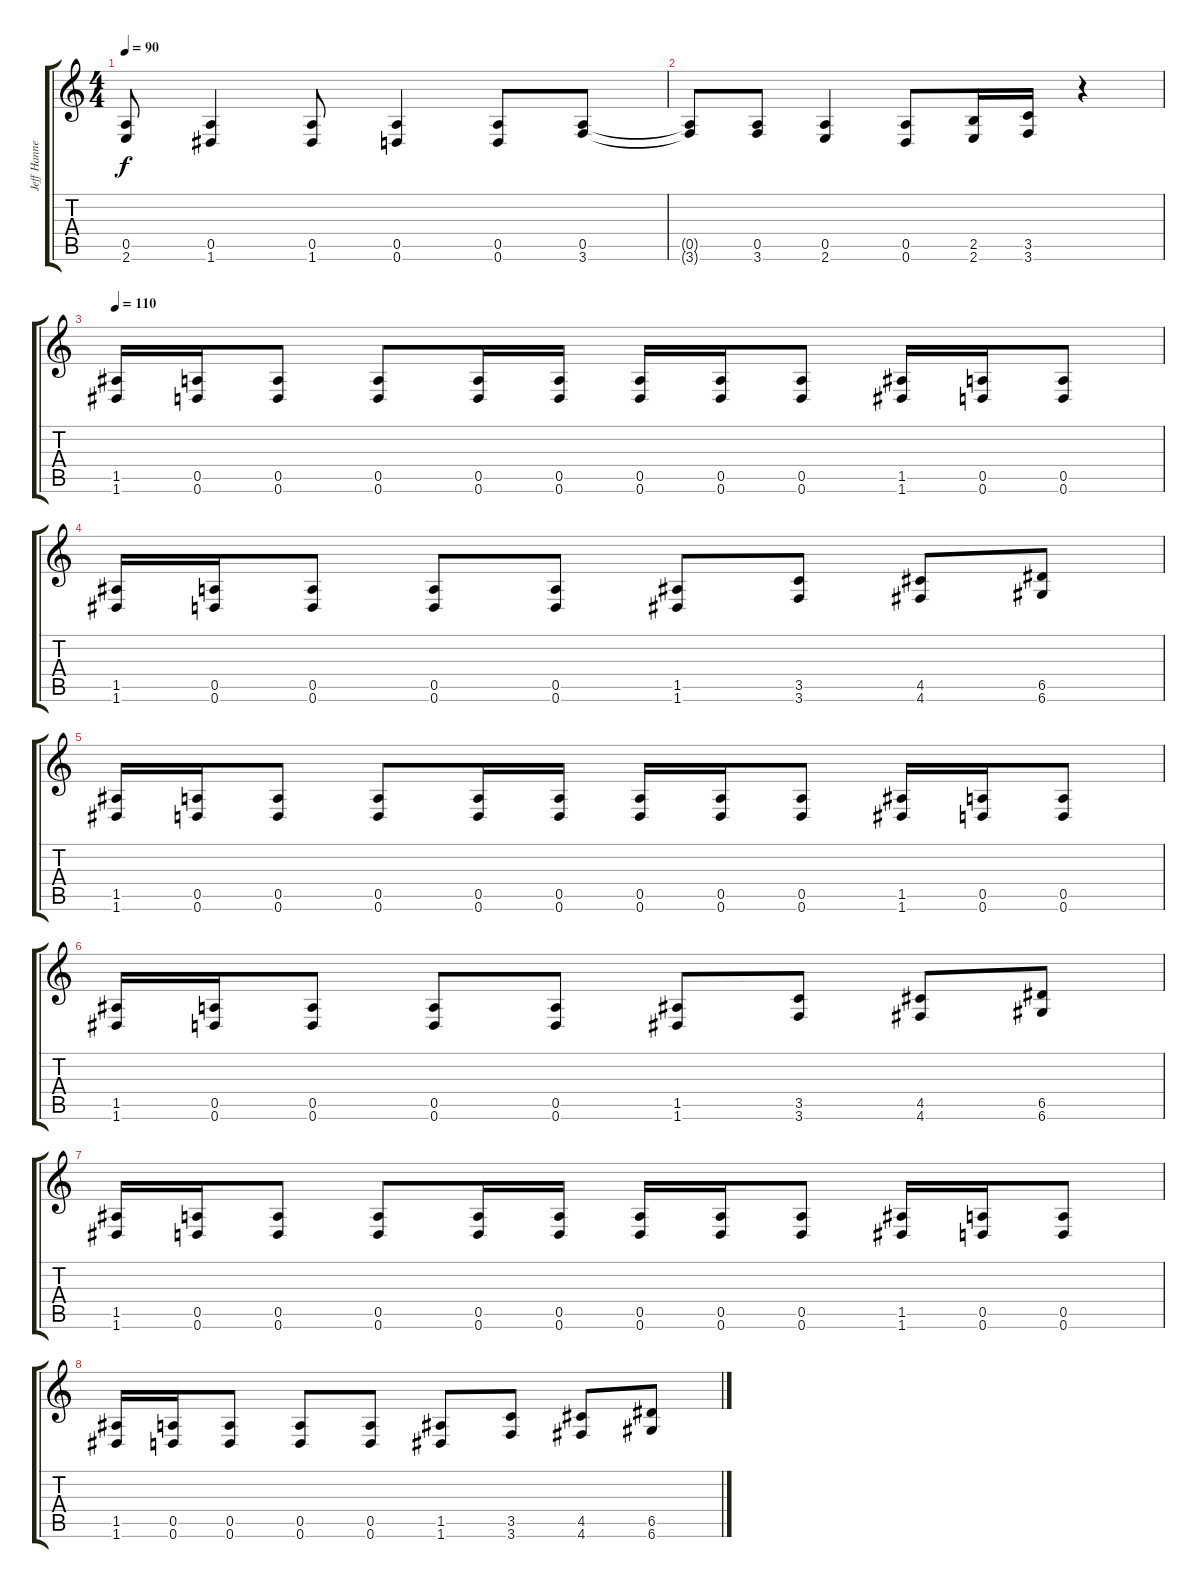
\track ("Jeff Hanneman" "Jeff Hanne") {instrument distortionguitar}
\staff {score tabs}
\tuning (E4 B3 G3 D3 A2 D2) {hide}
\ts (4 4)
\tempo 90
\clef g2
\ks c
(0.5 2.6).8{dy f} (0.5 1.6).4 (0.5 1.6).8 (0.5 0.6).4 (0.5 0.6).8 (0.5 3.6).8 |
(0.5{t} 3.6{t}).8 (0.5 3.6).8 (0.5 2.6).4 (0.5 0.6).8 (2.5 2.6).16 (3.5 3.6).16 r.4 |
\tempo 110
(1.5 1.6).16 (0.5 0.6).16 (0.5 0.6).8 (0.5 0.6).8 (0.5 0.6).16 (0.5 0.6).16 (0.5 0.6).16 (0.5 0.6).16 (0.5 0.6).8 (1.5 1.6).16 (0.5 0.6).16 (0.5 0.6).8 |
(1.5 1.6).16 (0.5 0.6).16 (0.5 0.6).8 (0.5 0.6).8 (0.5 0.6).8 (1.5 1.6).8 (3.5 3.6).8 (4.5 4.6).8 (6.5 6.6).8 |
(1.5 1.6).16 (0.5 0.6).16 (0.5 0.6).8 (0.5 0.6).8 (0.5 0.6).16 (0.5 0.6).16 (0.5 0.6).16 (0.5 0.6).16 (0.5 0.6).8 (1.5 1.6).16 (0.5 0.6).16 (0.5 0.6).8 |
(1.5 1.6).16 (0.5 0.6).16 (0.5 0.6).8 (0.5 0.6).8 (0.5 0.6).8 (1.5 1.6).8 (3.5 3.6).8 (4.5 4.6).8 (6.5 6.6).8 |
(1.5 1.6).16 (0.5 0.6).16 (0.5 0.6).8 (0.5 0.6).8 (0.5 0.6).16 (0.5 0.6).16 (0.5 0.6).16 (0.5 0.6).16 (0.5 0.6).8 (1.5 1.6).16 (0.5 0.6).16 (0.5 0.6).8 |
(1.5 1.6).16 (0.5 0.6).16 (0.5 0.6).8 (0.5 0.6).8 (0.5 0.6).8 (1.5 1.6).8 (3.5 3.6).8 (4.5 4.6).8 (6.5 6.6).8
